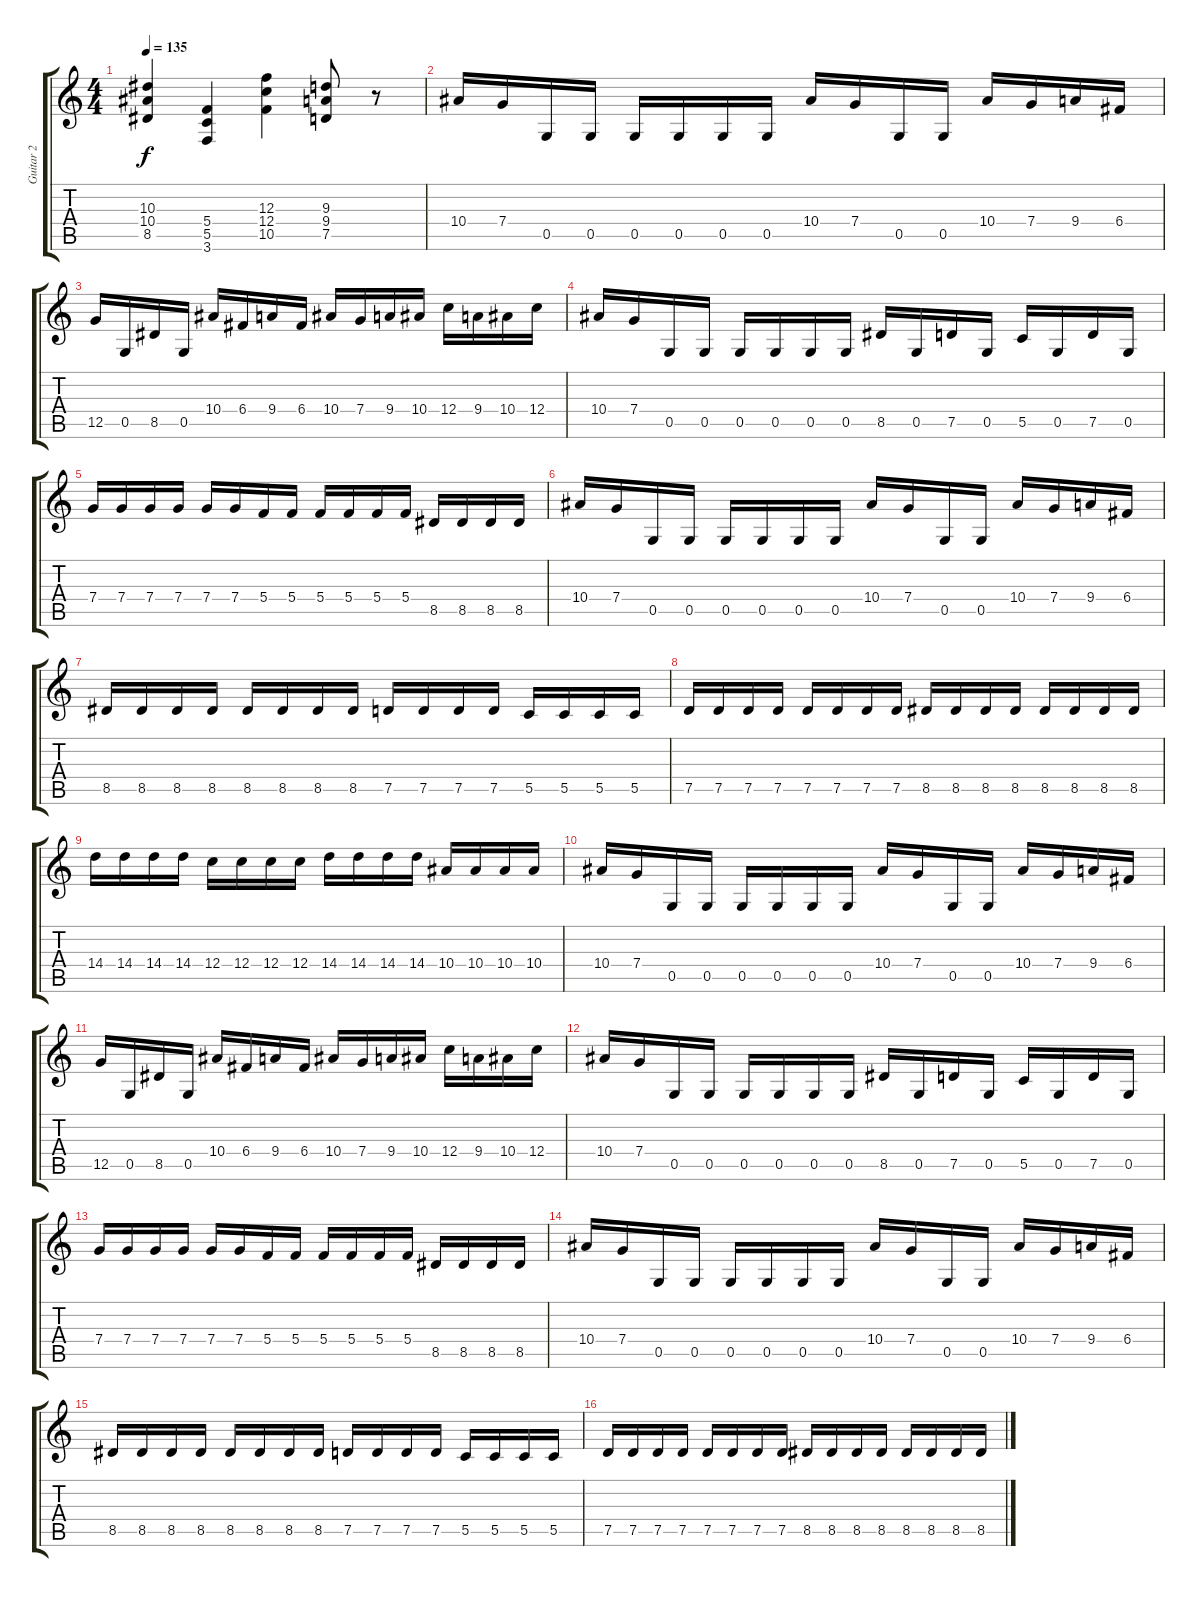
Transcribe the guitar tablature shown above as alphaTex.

\track ("Guitar 2" "Guitar 2") {instrument distortionguitar}
\staff {score tabs}
\tuning (D4 A3 F3 C3 G2 D2) {hide}
\ts (4 4)
\tempo 135
\clef g2
\ks c
(10.3 10.4 8.5).4{dy f} (5.4 5.5 3.6).4 (12.3 12.4 10.5).4 (9.3 9.4 7.5).8 r.8 |
10.4.16 7.4.16 0.5.16 0.5.16 0.5.16 0.5.16 0.5.16 0.5.16 10.4.16 7.4.16 0.5.16 0.5.16 10.4.16 7.4.16 9.4.16 6.4.16 |
12.5.16 0.5.16 8.5.16 0.5.16 10.4.16 6.4.16 9.4.16 6.4.16 10.4.16 7.4.16 9.4.16 10.4.16 12.4.16 9.4.16 10.4.16 12.4.16 |
10.4.16 7.4.16 0.5.16 0.5.16 0.5.16 0.5.16 0.5.16 0.5.16 8.5.16 0.5.16 7.5.16 0.5.16 5.5.16 0.5.16 7.5.16 0.5.16 |
7.4.16 7.4.16 7.4.16 7.4.16 7.4.16 7.4.16 5.4.16 5.4.16 5.4.16 5.4.16 5.4.16 5.4.16 8.5.16 8.5.16 8.5.16 8.5.16 |
10.4.16 7.4.16 0.5.16 0.5.16 0.5.16 0.5.16 0.5.16 0.5.16 10.4.16 7.4.16 0.5.16 0.5.16 10.4.16 7.4.16 9.4.16 6.4.16 |
8.5.16 8.5.16 8.5.16 8.5.16 8.5.16 8.5.16 8.5.16 8.5.16 7.5.16 7.5.16 7.5.16 7.5.16 5.5.16 5.5.16 5.5.16 5.5.16 |
7.5.16 7.5.16 7.5.16 7.5.16 7.5.16 7.5.16 7.5.16 7.5.16 8.5.16 8.5.16 8.5.16 8.5.16 8.5.16 8.5.16 8.5.16 8.5.16 |
14.4.16 14.4.16 14.4.16 14.4.16 12.4.16 12.4.16 12.4.16 12.4.16 14.4.16 14.4.16 14.4.16 14.4.16 10.4.16 10.4.16 10.4.16 10.4.16 |
10.4.16 7.4.16 0.5.16 0.5.16 0.5.16 0.5.16 0.5.16 0.5.16 10.4.16 7.4.16 0.5.16 0.5.16 10.4.16 7.4.16 9.4.16 6.4.16 |
12.5.16 0.5.16 8.5.16 0.5.16 10.4.16 6.4.16 9.4.16 6.4.16 10.4.16 7.4.16 9.4.16 10.4.16 12.4.16 9.4.16 10.4.16 12.4.16 |
10.4.16 7.4.16 0.5.16 0.5.16 0.5.16 0.5.16 0.5.16 0.5.16 8.5.16 0.5.16 7.5.16 0.5.16 5.5.16 0.5.16 7.5.16 0.5.16 |
7.4.16 7.4.16 7.4.16 7.4.16 7.4.16 7.4.16 5.4.16 5.4.16 5.4.16 5.4.16 5.4.16 5.4.16 8.5.16 8.5.16 8.5.16 8.5.16 |
10.4.16 7.4.16 0.5.16 0.5.16 0.5.16 0.5.16 0.5.16 0.5.16 10.4.16 7.4.16 0.5.16 0.5.16 10.4.16 7.4.16 9.4.16 6.4.16 |
8.5.16 8.5.16 8.5.16 8.5.16 8.5.16 8.5.16 8.5.16 8.5.16 7.5.16 7.5.16 7.5.16 7.5.16 5.5.16 5.5.16 5.5.16 5.5.16 |
7.5.16 7.5.16 7.5.16 7.5.16 7.5.16 7.5.16 7.5.16 7.5.16 8.5.16 8.5.16 8.5.16 8.5.16 8.5.16 8.5.16 8.5.16 8.5.16
